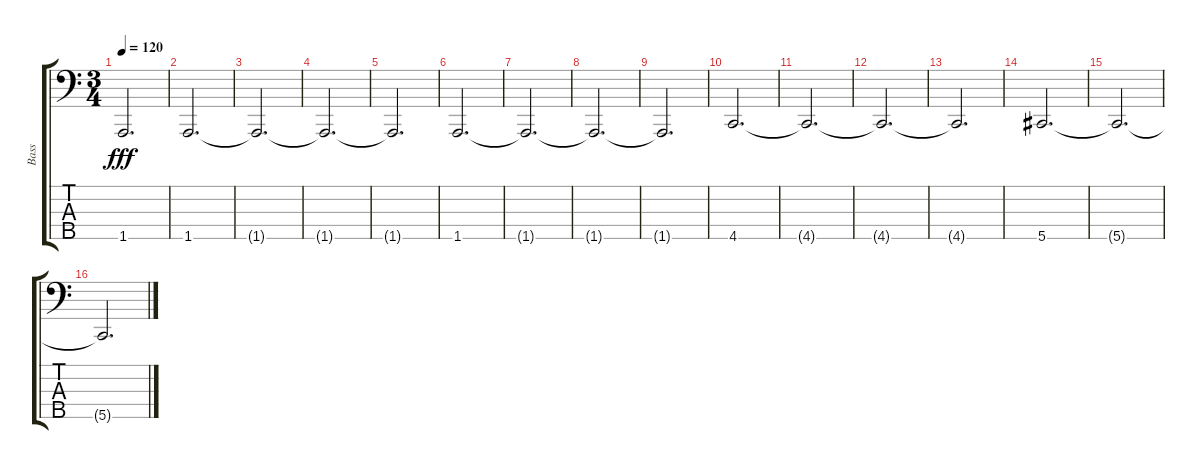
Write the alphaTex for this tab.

\track ("Bass" "Bass") {instrument fretlessbass}
\staff {score tabs}
\tuning (F2 Db2 Ab1 Eb1 Ab0) {hide}
\ts (3 4)
\tempo 120
\clef f4
\ks c
1.5{t}.2{d dy fff} |
1.5.2{d} |
1.5{t}.2{d} |
1.5{t}.2{d} |
1.5{t}.2{d} |
1.5.2{d} |
1.5{t}.2{d} |
1.5{t}.2{d} |
1.5{t}.2{d} |
4.5.2{d} |
4.5{t}.2{d} |
4.5{t}.2{d} |
4.5{t}.2{d} |
5.5.2{d} |
5.5{t}.2{d} |
5.5{t}.2{d}
